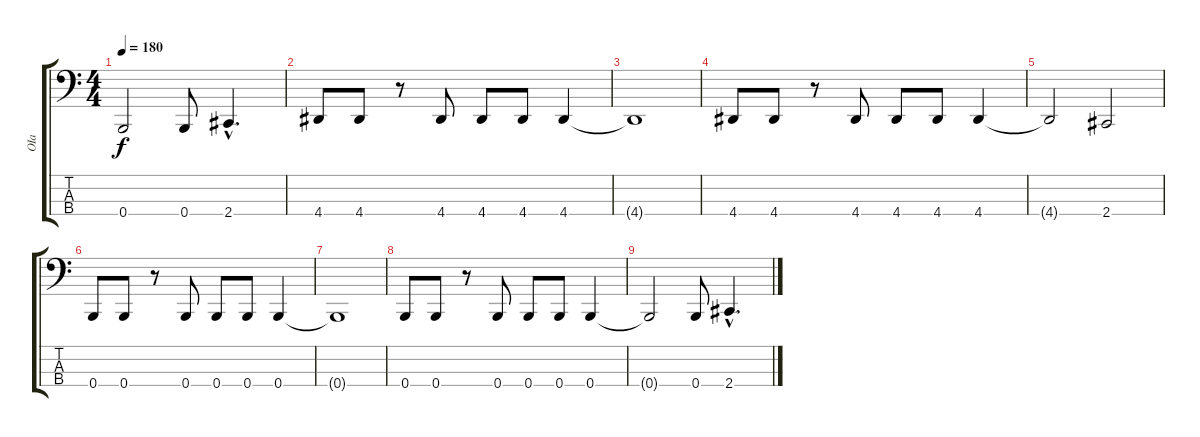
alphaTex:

\track ("OIa" "OIa") {instrument electricbasspick}
\staff {score tabs}
\tuning (D2 A1 E1 B0) {hide}
\ts (4 4)
\tempo 180
\clef f4
\ks c
0.4{t}.2{dy f} 0.4.8 2.4{hac}.4{d} |
4.4.8 4.4.8 r.8 4.4.8 4.4.8 4.4.8 4.4.4 |
4.4{t}.1 |
4.4.8 4.4.8 r.8 4.4.8 4.4.8 4.4.8 4.4.4 |
4.4{t}.2 2.4.2 |
0.4.8 0.4.8 r.8 0.4.8 0.4.8 0.4.8 0.4.4 |
0.4{t}.1 |
0.4.8 0.4.8 r.8 0.4.8 0.4.8 0.4.8 0.4.4 |
0.4{t}.2 0.4.8 2.4{hac}.4{d}
